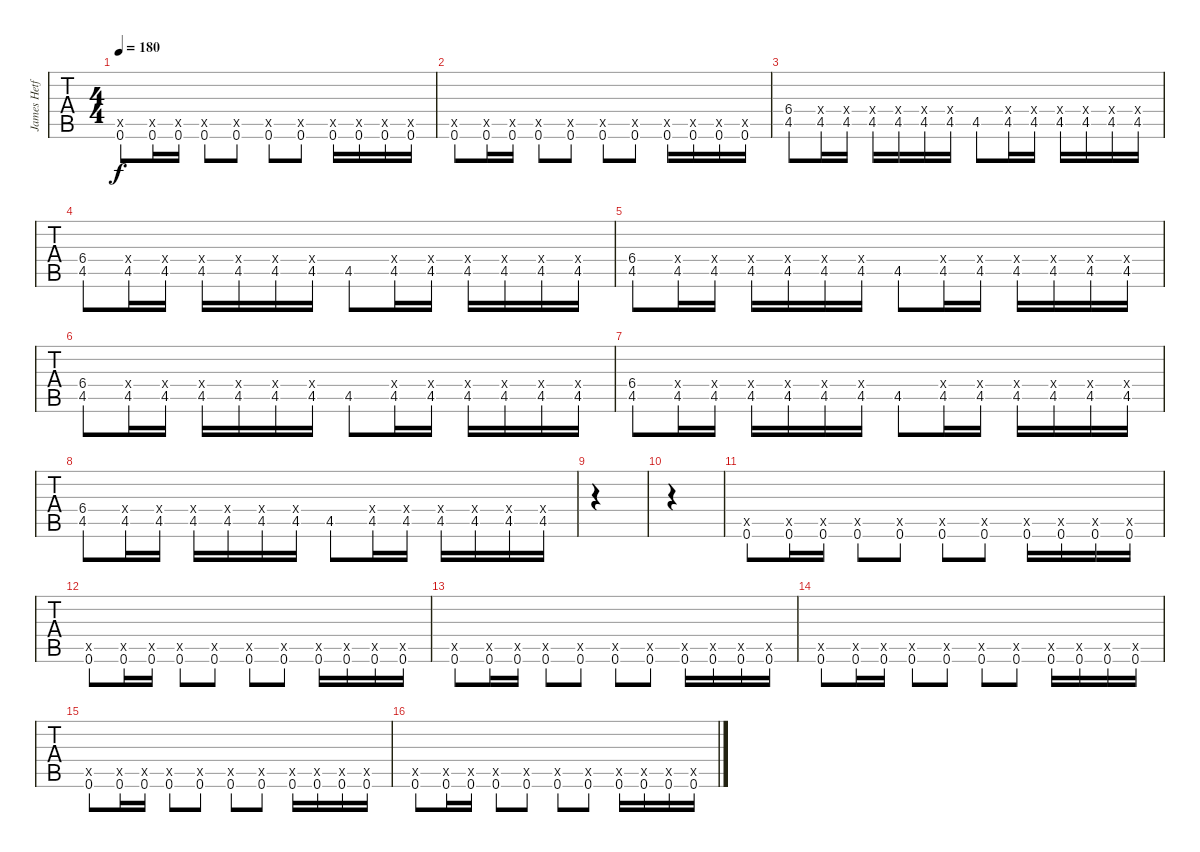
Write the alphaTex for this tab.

\track ("James Hetfield" "James Hetf") {instrument distortionguitar}
\staff {tabs}
\tuning (E4 B3 G3 D3 A2 E2) {hide}
\ts (4 4)
\tempo 180
\clef g2
\ks c
(0.5{x} 0.6).8{dy f} (0.5{x} 0.6).16 (0.5{x} 0.6).16 (0.5{x} 0.6).8 (0.5{x} 0.6).8 (0.5{x} 0.6).8 (0.5{x} 0.6).8 (0.5{x} 0.6).16 (0.5{x} 0.6).16 (0.5{x} 0.6).16 (0.5{x} 0.6).16 |
(0.5{x} 0.6).8 (0.5{x} 0.6).16 (0.5{x} 0.6).16 (0.5{x} 0.6).8 (0.5{x} 0.6).8 (0.5{x} 0.6).8 (0.5{x} 0.6).8 (0.5{x} 0.6).16 (0.5{x} 0.6).16 (0.5{x} 0.6).16 (0.5{x} 0.6).16 |
(6.4 4.5).8 (0.4{x} 4.5).16 (0.4{x} 4.5).16 (0.4{x} 4.5).16 (0.4{x} 4.5).16 (0.4{x} 4.5).16 (0.4{x} 4.5).16 4.5.8 (0.4{x} 4.5).16 (0.4{x} 4.5).16 (0.4{x} 4.5).16 (0.4{x} 4.5).16 (0.4{x} 4.5).16 (0.4{x} 4.5).16 |
(6.4 4.5).8 (0.4{x} 4.5).16 (0.4{x} 4.5).16 (0.4{x} 4.5).16 (0.4{x} 4.5).16 (0.4{x} 4.5).16 (0.4{x} 4.5).16 4.5.8 (0.4{x} 4.5).16 (0.4{x} 4.5).16 (0.4{x} 4.5).16 (0.4{x} 4.5).16 (0.4{x} 4.5).16 (0.4{x} 4.5).16 |
(6.4 4.5).8 (0.4{x} 4.5).16 (0.4{x} 4.5).16 (0.4{x} 4.5).16 (0.4{x} 4.5).16 (0.4{x} 4.5).16 (0.4{x} 4.5).16 4.5.8 (0.4{x} 4.5).16 (0.4{x} 4.5).16 (0.4{x} 4.5).16 (0.4{x} 4.5).16 (0.4{x} 4.5).16 (0.4{x} 4.5).16 |
(6.4 4.5).8 (0.4{x} 4.5).16 (0.4{x} 4.5).16 (0.4{x} 4.5).16 (0.4{x} 4.5).16 (0.4{x} 4.5).16 (0.4{x} 4.5).16 4.5.8 (0.4{x} 4.5).16 (0.4{x} 4.5).16 (0.4{x} 4.5).16 (0.4{x} 4.5).16 (0.4{x} 4.5).16 (0.4{x} 4.5).16 |
(6.4 4.5).8 (0.4{x} 4.5).16 (0.4{x} 4.5).16 (0.4{x} 4.5).16 (0.4{x} 4.5).16 (0.4{x} 4.5).16 (0.4{x} 4.5).16 4.5.8 (0.4{x} 4.5).16 (0.4{x} 4.5).16 (0.4{x} 4.5).16 (0.4{x} 4.5).16 (0.4{x} 4.5).16 (0.4{x} 4.5).16 |
(6.4 4.5).8 (0.4{x} 4.5).16 (0.4{x} 4.5).16 (0.4{x} 4.5).16 (0.4{x} 4.5).16 (0.4{x} 4.5).16 (0.4{x} 4.5).16 4.5.8 (0.4{x} 4.5).16 (0.4{x} 4.5).16 (0.4{x} 4.5).16 (0.4{x} 4.5).16 (0.4{x} 4.5).16 (0.4{x} 4.5).16 |
|
|
(0.5{x} 0.6).8 (0.5{x} 0.6).16 (0.5{x} 0.6).16 (0.5{x} 0.6).8 (0.5{x} 0.6).8 (0.5{x} 0.6).8 (0.5{x} 0.6).8 (0.5{x} 0.6).16 (0.5{x} 0.6).16 (0.5{x} 0.6).16 (0.5{x} 0.6).16 |
(0.5{x} 0.6).8 (0.5{x} 0.6).16 (0.5{x} 0.6).16 (0.5{x} 0.6).8 (0.5{x} 0.6).8 (0.5{x} 0.6).8 (0.5{x} 0.6).8 (0.5{x} 0.6).16 (0.5{x} 0.6).16 (0.5{x} 0.6).16 (0.5{x} 0.6).16 |
(0.5{x} 0.6).8 (0.5{x} 0.6).16 (0.5{x} 0.6).16 (0.5{x} 0.6).8 (0.5{x} 0.6).8 (0.5{x} 0.6).8 (0.5{x} 0.6).8 (0.5{x} 0.6).16 (0.5{x} 0.6).16 (0.5{x} 0.6).16 (0.5{x} 0.6).16 |
(0.5{x} 0.6).8 (0.5{x} 0.6).16 (0.5{x} 0.6).16 (0.5{x} 0.6).8 (0.5{x} 0.6).8 (0.5{x} 0.6).8 (0.5{x} 0.6).8 (0.5{x} 0.6).16 (0.5{x} 0.6).16 (0.5{x} 0.6).16 (0.5{x} 0.6).16 |
(0.5{x} 0.6).8 (0.5{x} 0.6).16 (0.5{x} 0.6).16 (0.5{x} 0.6).8 (0.5{x} 0.6).8 (0.5{x} 0.6).8 (0.5{x} 0.6).8 (0.5{x} 0.6).16 (0.5{x} 0.6).16 (0.5{x} 0.6).16 (0.5{x} 0.6).16 |
(0.5{x} 0.6).8 (0.5{x} 0.6).16 (0.5{x} 0.6).16 (0.5{x} 0.6).8 (0.5{x} 0.6).8 (0.5{x} 0.6).8 (0.5{x} 0.6).8 (0.5{x} 0.6).16 (0.5{x} 0.6).16 (0.5{x} 0.6).16 (0.5{x} 0.6).16
